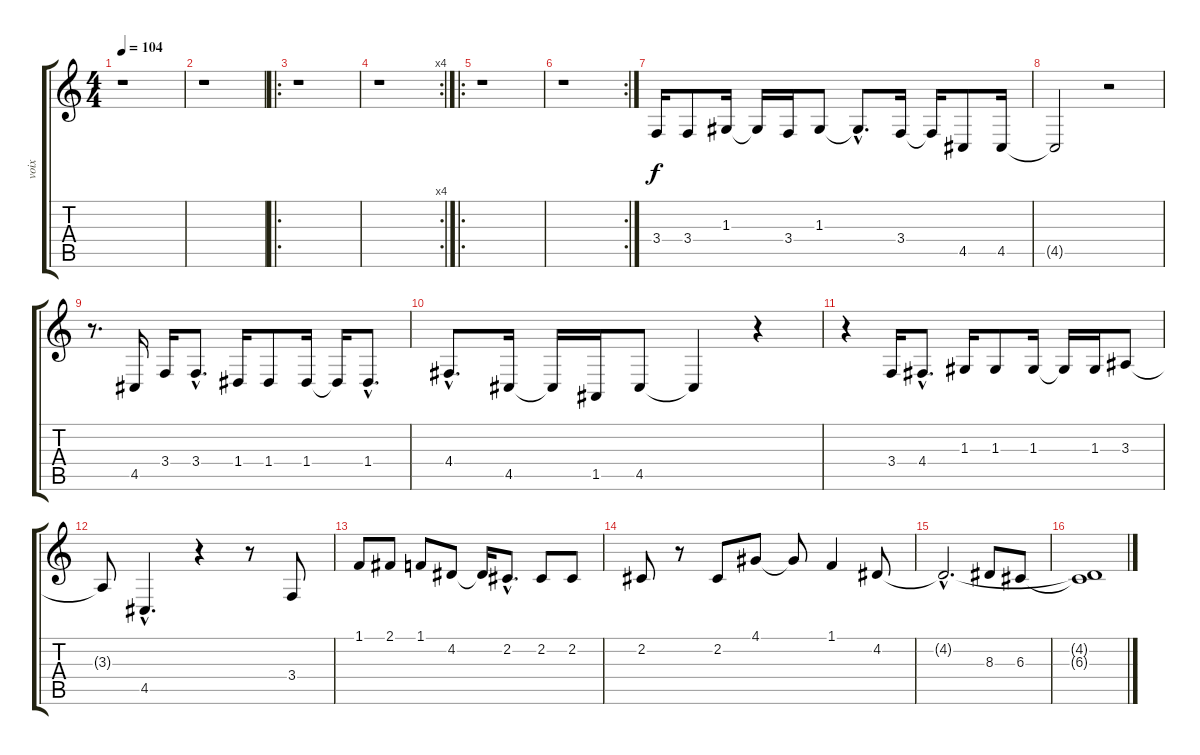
\track ("voix" "voix") {instrument tangoaccordion}
\staff {score tabs}
\tuning (E4 B3 G3 D3 A2 E2) {hide}
\ts (4 4)
\tempo 104
\clef g2
\ks c
r.1{dy f instrument tangoaccordion} |
r.1 |
\ro
r.1 |
\rc 4
r.1 |
\ro
r.1 |
\rc 2
r.1 |
3.4.16 3.4.8 1.3.16 1.3{t}.16 3.4.16 1.3.8 1.3{hac t}.8{d} 3.4.16 3.4{t}.16 4.5.8 4.5.16 |
4.5{t}.2 r.2 |
r.8{d} 4.5.16 3.4.16 3.4{hac}.8{d} 1.4.16 1.4.8 1.4.16 1.4{t}.16 1.4{hac}.8{d} |
4.4{hac}.8{d} 4.5.16 4.5{t}.16 1.5.16 4.5.8 4.5{t}.4 r.4 |
r.4 3.4.16 4.4{hac}.8{d} 1.3.16 1.3.8 1.3.16 1.3{t}.16 1.3.16 3.3.8 |
3.3{t}.8 4.5{hac}.4{d} r.4 r.8 3.4.8 |
1.1.8 2.1.8 1.1.8 4.2.8 4.2{t}.16 2.2{hac}.8{d} 2.2.8 2.2.8 |
2.2.8 r.8 2.2.8 4.1.8 4.1{t}.8 1.1.4 4.2.8 |
4.2{hac t}.2{d} 8.3.8 6.3.8 |
(4.2{t} 6.3{t}).1
